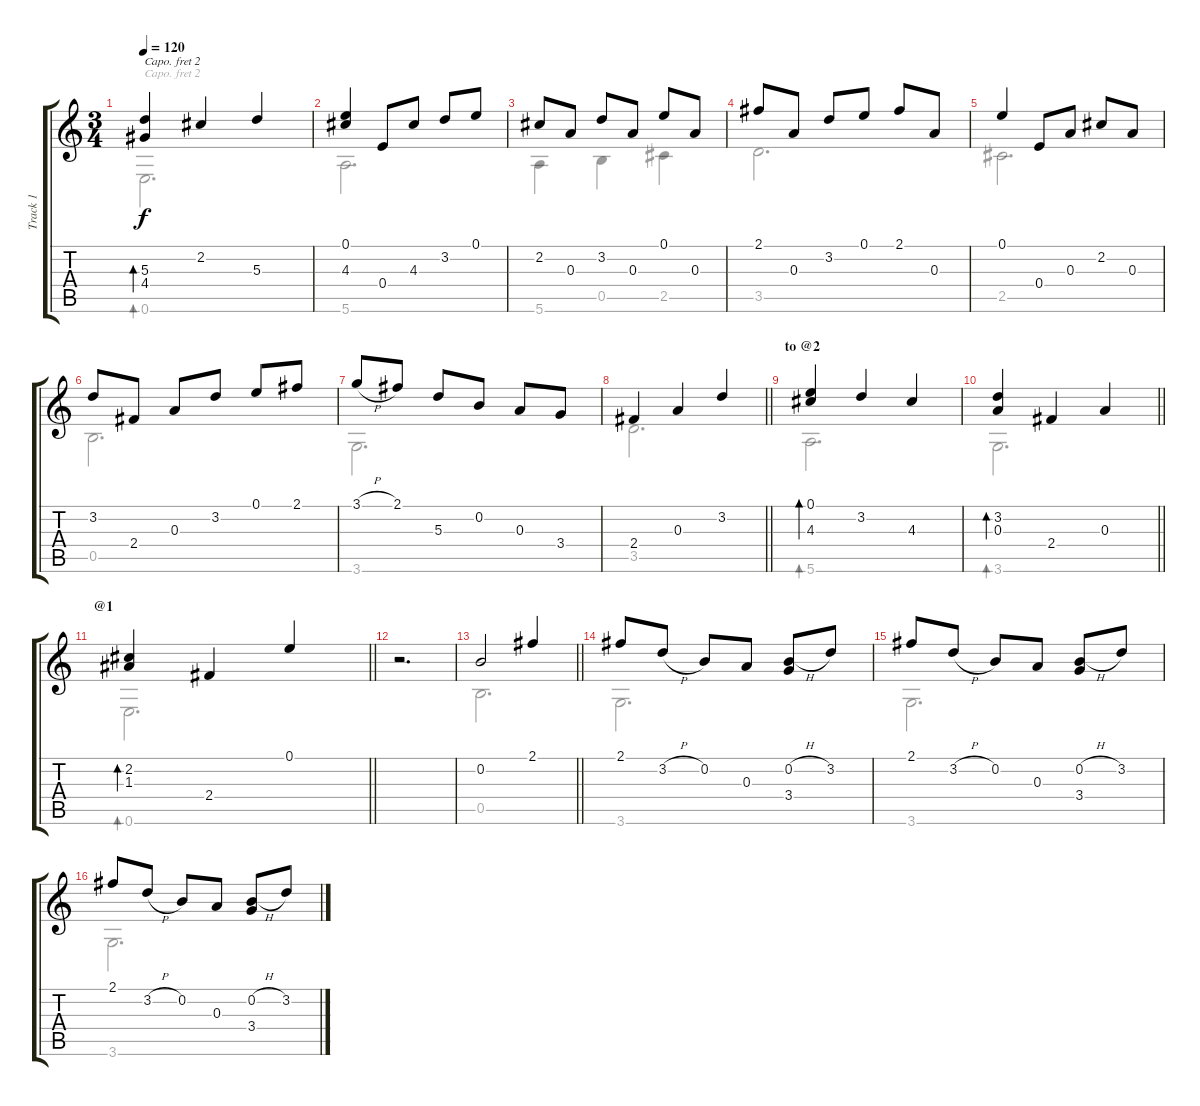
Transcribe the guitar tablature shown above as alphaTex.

\track ("Track 1" "Track 1") {instrument acousticguitarsteel}
\staff {score tabs}
\capo 2
\tuning (D4 A3 G3 D3 A2 D2) {hide}
\voice
\ts (3 4)
\tempo 120
\clef g2
\ks c
(5.3 4.4).4{bd 240 dy f} 2.2.4 5.3.4 |
(0.1 4.3).4 0.4.8 4.3.8 3.2.8 0.1.8 |
2.2.8 0.3.8 3.2.8 0.3.8 0.1.8 0.3.8 |
2.1.8 0.3.8 3.2.8 0.1.8 2.1.8 0.3.8 |
0.1.4 0.4.8 0.3.8 2.2.8 0.3.8 |
3.2.8 2.4.8 0.3.8 3.2.8 0.1.8 2.1.8 |
3.1{h}.8 2.1.8 5.3.8 0.2.8 0.3.8 3.4.8 |
\barLineRight lightlight
2.4.4 0.3.4 3.2.4 |
\section ("" "to @2")
(0.1 4.3).4{bd 240} 3.2.4 4.3.4 |
\barLineRight lightlight
(3.2 0.3).4{bd 240} 2.4.4 0.3.4 |
\section ("" "@1")
\barLineRight lightlight
(2.2 1.3).4{bd 240} 2.4.4 0.1.4 |
r.2{d} |
\barLineRight lightlight
0.2.2 2.1.4 |
2.1.8 3.2{h}.8 0.2.8 0.3.8 (0.2{h} 3.4).8 3.2.8 |
2.1.8 3.2{h}.8 0.2.8 0.3.8 (0.2{h} 3.4).8 3.2.8 |
2.1.8 3.2{h}.8 0.2.8 0.3.8 (0.2{h} 3.4).8 3.2.8
\voice
\clef g2
\ottava regular
\simile none
\ks c
0.6.2{d bd 240 dy f} |
5.6.2{d} |
5.6.4 0.5.4 2.5.4 |
3.5.2{d} |
2.5.2{d} |
0.5.2{d} |
3.6.2{d} |
\barLineRight lightlight
3.5.2{d} |
5.6.2{d bd 240} |
\barLineRight lightlight
3.6.2{d bd 240} |
\barLineRight lightlight
0.6.2{d bd 240} |
|
\barLineRight lightlight
0.5.2{d} |
3.6.2{d} |
3.6.2{d} |
3.6.2{d}
